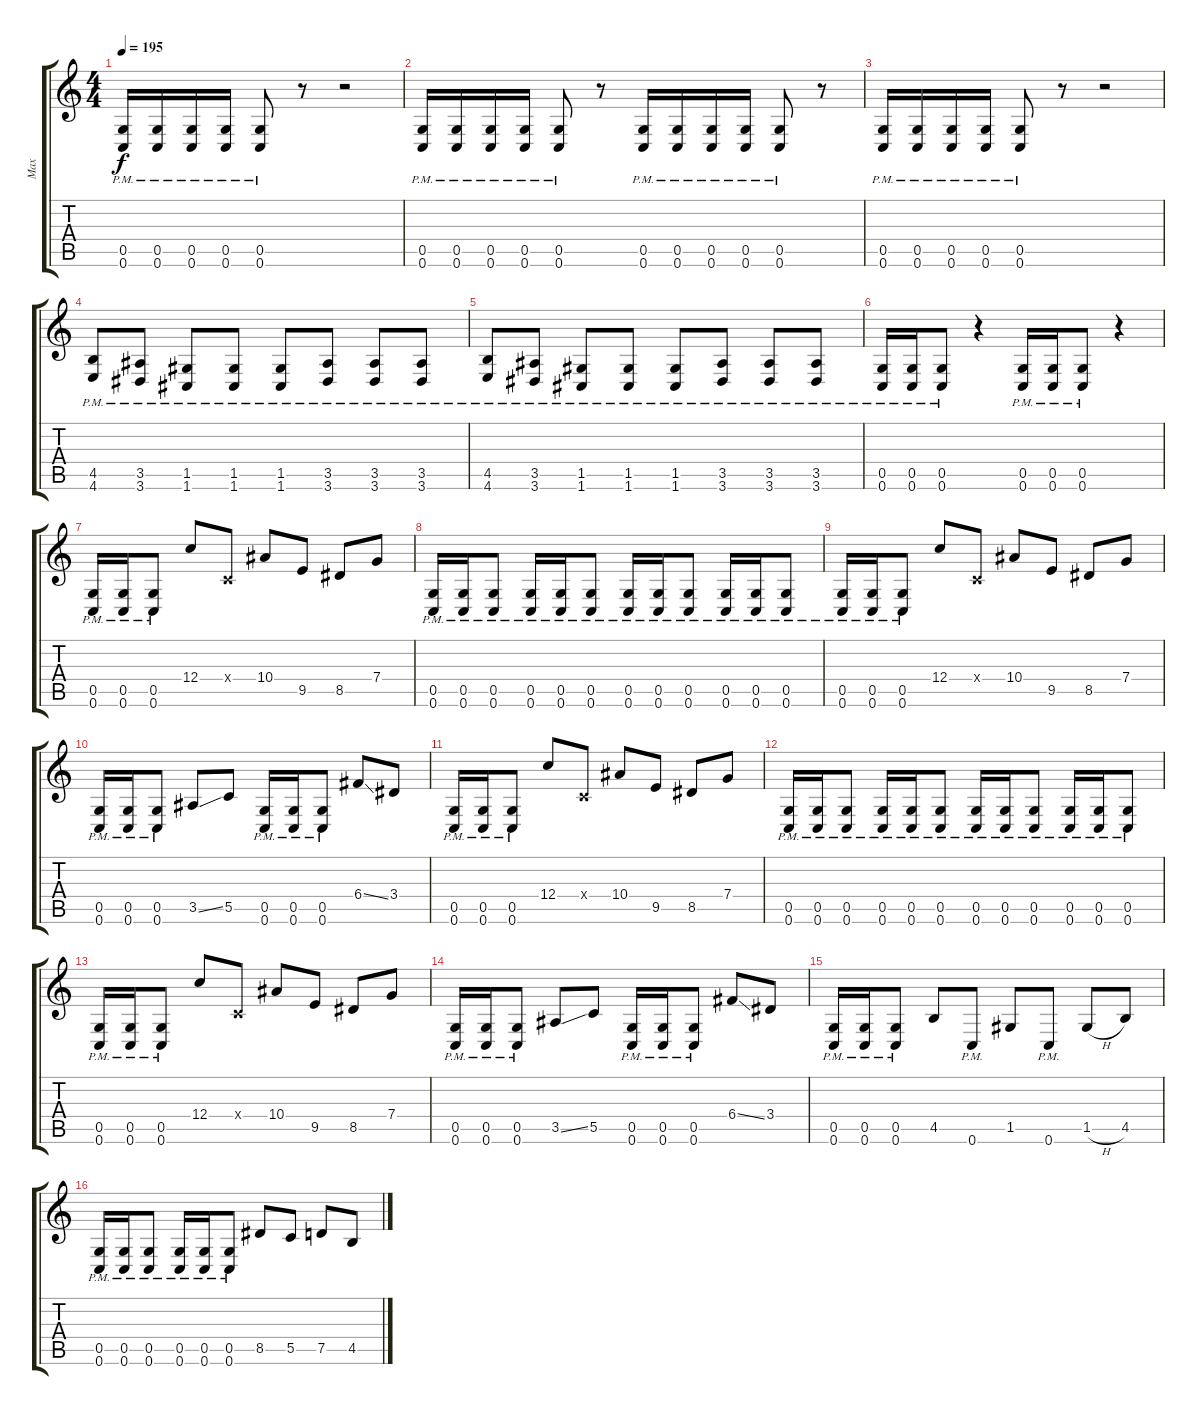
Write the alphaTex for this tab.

\track ("Max" "Max") {instrument distortionguitar}
\staff {score tabs}
\tuning (D4 A3 F3 C3 G2 C2) {hide}
\ts (4 4)
\tempo 195
\clef g2
\ks c
(0.5{pm} 0.6{pm}).16{dy f} (0.5{pm} 0.6{pm}).16 (0.5{pm} 0.6{pm}).16 (0.5{pm} 0.6{pm}).16 (0.5{pm} 0.6{pm}).8 r.8 r.2 |
(0.5{pm} 0.6{pm}).16 (0.5{pm} 0.6{pm}).16 (0.5{pm} 0.6{pm}).16 (0.5{pm} 0.6{pm}).16 (0.5{pm} 0.6{pm}).8 r.8 (0.5{pm} 0.6{pm}).16 (0.5{pm} 0.6{pm}).16 (0.5{pm} 0.6{pm}).16 (0.5{pm} 0.6{pm}).16 (0.5{pm} 0.6{pm}).8 r.8 |
(0.5{pm} 0.6{pm}).16 (0.5{pm} 0.6{pm}).16 (0.5 0.6{pm}).16 (0.5{pm} 0.6{pm}).16 (0.5{pm} 0.6{pm}).8 r.8 r.2 |
(4.5{pm} 4.6{pm}).8 (3.5{pm} 3.6{pm}).8 (1.5{pm} 1.6{pm}).8 (1.5{pm} 1.6{pm}).8 (1.5{pm} 1.6{pm}).8 (3.5{pm} 3.6{pm}).8 (3.5{pm} 3.6{pm}).8 (3.5{pm} 3.6{pm}).8 |
(4.5{pm} 4.6{pm}).8 (3.5{pm} 3.6{pm}).8 (1.5{pm} 1.6{pm}).8 (1.5{pm} 1.6{pm}).8 (1.5{pm} 1.6{pm}).8 (3.5{pm} 3.6{pm}).8 (3.5{pm} 3.6{pm}).8 (3.5{pm} 3.6{pm}).8 |
(0.5{pm} 0.6{pm}).16 (0.5{pm} 0.6{pm}).16 (0.5{pm} 0.6{pm}).8 r.4 (0.5{pm} 0.6{pm}).16 (0.5{pm} 0.6{pm}).16 (0.5{pm} 0.6{pm}).8 r.4 |
(0.5{pm} 0.6{pm}).16 (0.5{pm} 0.6{pm}).16 (0.5{pm} 0.6{pm}).8 12.4.8 0.4{x}.8 10.4.8 9.5.8 8.5.8 7.4.8 |
(0.5{pm} 0.6{pm}).16 (0.5{pm} 0.6{pm}).16 (0.5{pm} 0.6{pm}).8 (0.5{pm} 0.6{pm}).16 (0.5{pm} 0.6{pm}).16 (0.5{pm} 0.6{pm}).8 (0.5{pm} 0.6{pm}).16 (0.5{pm} 0.6{pm}).16 (0.5{pm} 0.6{pm}).8 (0.5{pm} 0.6{pm}).16 (0.5{pm} 0.6{pm}).16 (0.5{pm} 0.6{pm}).8 |
(0.5{pm} 0.6{pm}).16 (0.5{pm} 0.6{pm}).16 (0.5{pm} 0.6{pm}).8 12.4.8 0.4{x}.8 10.4.8 9.5.8 8.5.8 7.4.8 |
(0.5{pm} 0.6{pm}).16 (0.5{pm} 0.6{pm}).16 (0.5{pm} 0.6{pm}).8 3.5{ss}.8 5.5.8 (0.5{pm} 0.6{pm}).16 (0.5{pm} 0.6{pm}).16 (0.5{pm} 0.6{pm}).8 6.4{ss}.8 3.4.8 |
(0.5{pm} 0.6{pm}).16 (0.5{pm} 0.6{pm}).16 (0.5{pm} 0.6{pm}).8 12.4.8 0.4{x}.8 10.4.8 9.5.8 8.5.8 7.4.8 |
(0.5{pm} 0.6{pm}).16 (0.5{pm} 0.6{pm}).16 (0.5{pm} 0.6{pm}).8 (0.5{pm} 0.6{pm}).16 (0.5{pm} 0.6{pm}).16 (0.5{pm} 0.6{pm}).8 (0.5{pm} 0.6{pm}).16 (0.5{pm} 0.6{pm}).16 (0.5{pm} 0.6{pm}).8 (0.5{pm} 0.6{pm}).16 (0.5{pm} 0.6{pm}).16 (0.5{pm} 0.6{pm}).8 |
(0.5{pm} 0.6{pm}).16 (0.5{pm} 0.6{pm}).16 (0.5{pm} 0.6{pm}).8 12.4.8 0.4{x}.8 10.4.8 9.5.8 8.5.8 7.4.8 |
(0.5{pm} 0.6{pm}).16 (0.5{pm} 0.6{pm}).16 (0.5{pm} 0.6{pm}).8 3.5{ss}.8 5.5.8 (0.5{pm} 0.6{pm}).16 (0.5{pm} 0.6{pm}).16 (0.5{pm} 0.6{pm}).8 6.4{ss}.8 3.4.8 |
(0.5{pm} 0.6{pm}).16 (0.5{pm} 0.6{pm}).16 (0.5{pm} 0.6{pm}).8 4.5.8 0.6{pm}.8 1.5.8 0.6{pm}.8 1.5{h}.8 4.5.8 |
(0.5{pm} 0.6{pm}).16 (0.5{pm} 0.6{pm}).16 (0.5{pm} 0.6{pm}).8 (0.5{pm} 0.6{pm}).16 (0.5{pm} 0.6{pm}).16 (0.5{pm} 0.6{pm}).8 8.5.8 5.5.8 7.5.8 4.5.8
